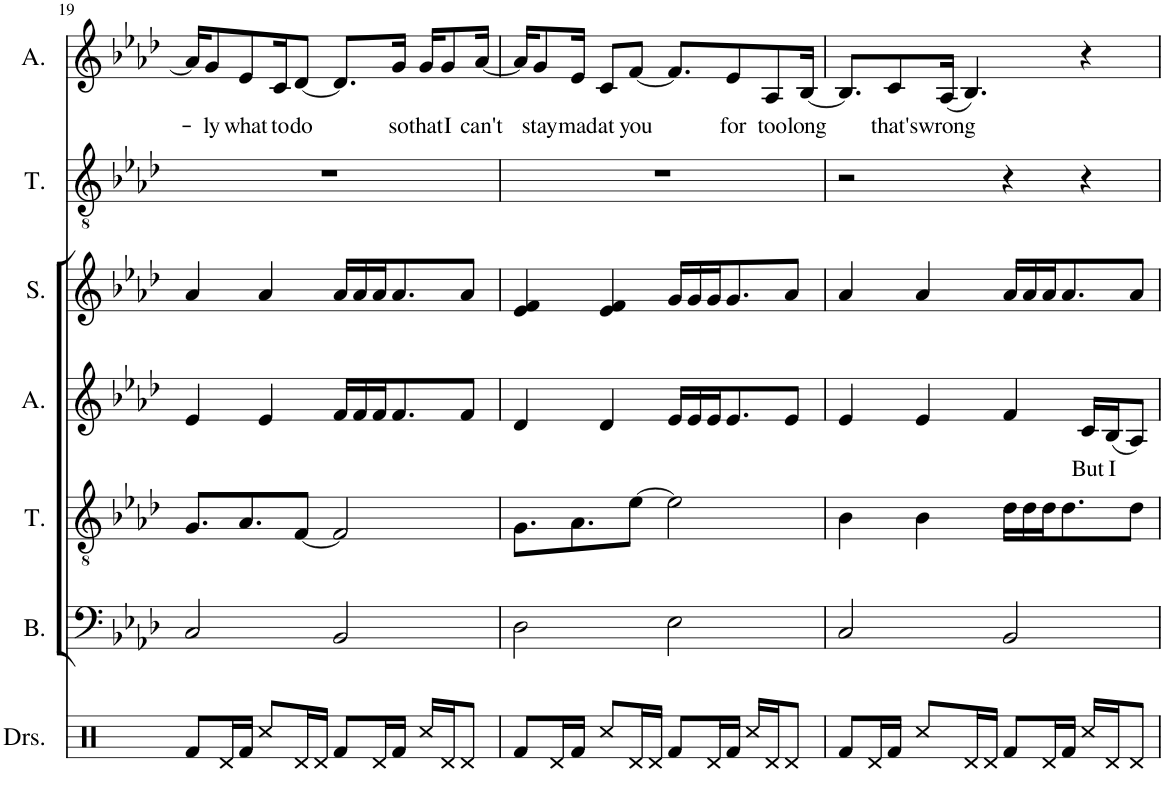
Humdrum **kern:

**kern	**kern	**kern	**kern	**text	**kern	**kern	**kern	**text
*part7	*part6	*part5	*part4	*part4	*part3	*part2	*part1	*part1
*staff7	*staff6	*staff5	*staff4	*staff4	*staff3	*staff2	*staff1	*staff1
*I"Drumset	*I"Bass	*I"Tenor	*I"Alto	*	*I"Soprano	*I"Tenor	*I"Alto	*
*I'Drs.	*I'B.	*I'T.	*I'A.	*	*I'S.	*I'T.	*I'A.	*
!!LO:PB:g=z
*clefX	*clefF4	*clefGv2	*clefG2	*	*clefG2	*clefGv2	*clefG2	*
*k[]	*k[b-e-a-d-]	*k[b-e-a-d-]	*k[b-e-a-d-]	*	*k[b-e-a-d-]	*k[b-e-a-d-]	*k[b-e-a-d-]	*
*M4/4	*M4/4	*M4/4	*M4/4	*	*M4/4	*M4/4	*M4/4	*
=19	=19	=19	=19	=19	=19	=19	=19	=19
8Rf/L	2C/	8.G/L	4e-/	.	4a-/	1r	16a-/KL]	.
!	!	!	!	!	!	!	!	!LO:LY:b
.	.	.	.	.	.	.	8g/	-ly
16Rd/L	.	.	.	.	.	.	.	.
!	!	!	!	!	!	!	!	!LO:LY:b
16Rf/JJ	.	8.A-/	.	.	.	.	8e-/	what
8Rcc/L	.	.	4e-/	.	4a-/	.	.	.
!	!	!	!	!	!	!	!	!LO:LY:b
.	.	.	.	.	.	.	16c/K	to
!	!	!	!	!	!	!	!	!LO:LY:b
16Rd/L	.	[8F/J	.	.	.	.	[8d-/J	do
16Rd/JJ	.	.	.	.	.	.	.	.
8Rf/L	2BB-/	2F/]	16f/LL	.	16a-/LL	.	8.d-/L]	.
.	.	.	16f/	.	16a-/	.	.	.
16Rd/L	.	.	16f/J	.	16a-/J	.	.	.
!	!	!	!	!	!	!	!	!LO:LY:b
16Rf/JJ	.	.	8.f/	.	8.a-/	.	16g/Jk	so
!	!	!	!	!	!	!	!	!LO:LY:b
16Rcc/LL	.	.	.	.	.	.	16g/KL	that
!	!	!	!	!	!	!	!	!LO:LY:b
16Rd/J	.	.	.	.	.	.	8g/	I
8Rd/J	.	.	8f/J	.	8a-/J	.	.	.
!	!	!	!	!	!	!	!	!LO:LY:b
.	.	.	.	.	.	.	[16a-/Jk	can't
=20	=20	=20	=20	=20	=20	=20	=20	=20
8Rf/L	2D-\	8.G\L	4d-/	.	4e-/ 4f/	1r	16a-/KL]	.
!	!	!	!	!	!	!	!	!LO:LY:b
.	.	.	.	.	.	.	8g/	stay
16Rd/L	.	.	.	.	.	.	.	.
!	!	!	!	!	!	!	!	!LO:LY:b
16Rf/JJ	.	8.A-\	.	.	.	.	16e-/Jk	mad
!	!	!	!	!	!	!	!	!LO:LY:b
8Rcc/L	.	.	4d-/	.	4e-/ 4f/	.	8c/L	at
!	!	!	!	!	!	!	!	!LO:LY:b
16Rd/L	.	[8e-\J	.	.	.	.	[8f/J	you
16Rd/JJ	.	.	.	.	.	.	.	.
8Rf/L	2E-\	2e-\]	16e-/LL	.	16g/LL	.	8.f/L]	.
.	.	.	16e-/	.	16g/	.	.	.
16Rd/L	.	.	16e-/J	.	16g/J	.	.	.
!	!	!	!	!	!	!	!	!LO:LY:b
16Rf/JJ	.	.	8.e-/	.	8.g/	.	8e-/	for
16Rcc/LL	.	.	.	.	.	.	.	.
!	!	!	!	!	!	!	!	!LO:LY:b
16Rd/J	.	.	.	.	.	.	8A-/	too
8Rd/J	.	.	8e-/J	.	8a-/J	.	.	.
!	!	!	!	!	!	!	!	!LO:LY:b
.	.	.	.	.	.	.	[16B-/Jk	long
=21	=21	=21	=21	=21	=21	=21	=21	=21
8Rf/L	2C/	4B-\	4e-/	.	4a-/	2r	8.B-/L]	.
16Rd/L	.	.	.	.	.	.	.	.
!	!	!	!	!	!	!	!	!LO:LY:b
16Rf/JJ	.	.	.	.	.	.	8c/	that's
8Rcc/L	.	4B-\	4e-/	.	4a-/	.	.	.
!	!	!	!	!	!	!	!	!LO:LY:b
.	.	.	.	.	.	.	(16A-/Jk	wrong
16Rd/L	.	.	.	.	.	.	4.B-/)	.
16Rd/JJ	.	.	.	.	.	.	.	.
8Rf/L	2BB-/	16d-\LL	4f/	.	16a-/LL	4r	.	.
.	.	16d-\	.	.	16a-/	.	.	.
16Rd/L	.	16d-\J	.	.	16a-/J	.	.	.
16Rf/JJ	.	8.d-\	.	.	8.a-/	.	.	.
!	!	!	!	!LO:LY:b	!	!	!	!
16Rcc/LL	.	.	16c/LL	But	.	4r	4r	.
!	!	!	!	!LO:LY:b	!	!	!	!
16Rd/J	.	.	(16B-/J	I	.	.	.	.
8Rd/J	.	8d-\J	8A-/J)	.	8a-/J	.	.	.
=	=	=	=	=	=	=	=	=
*-	*-	*-	*-	*-	*-	*-	*-	*-
